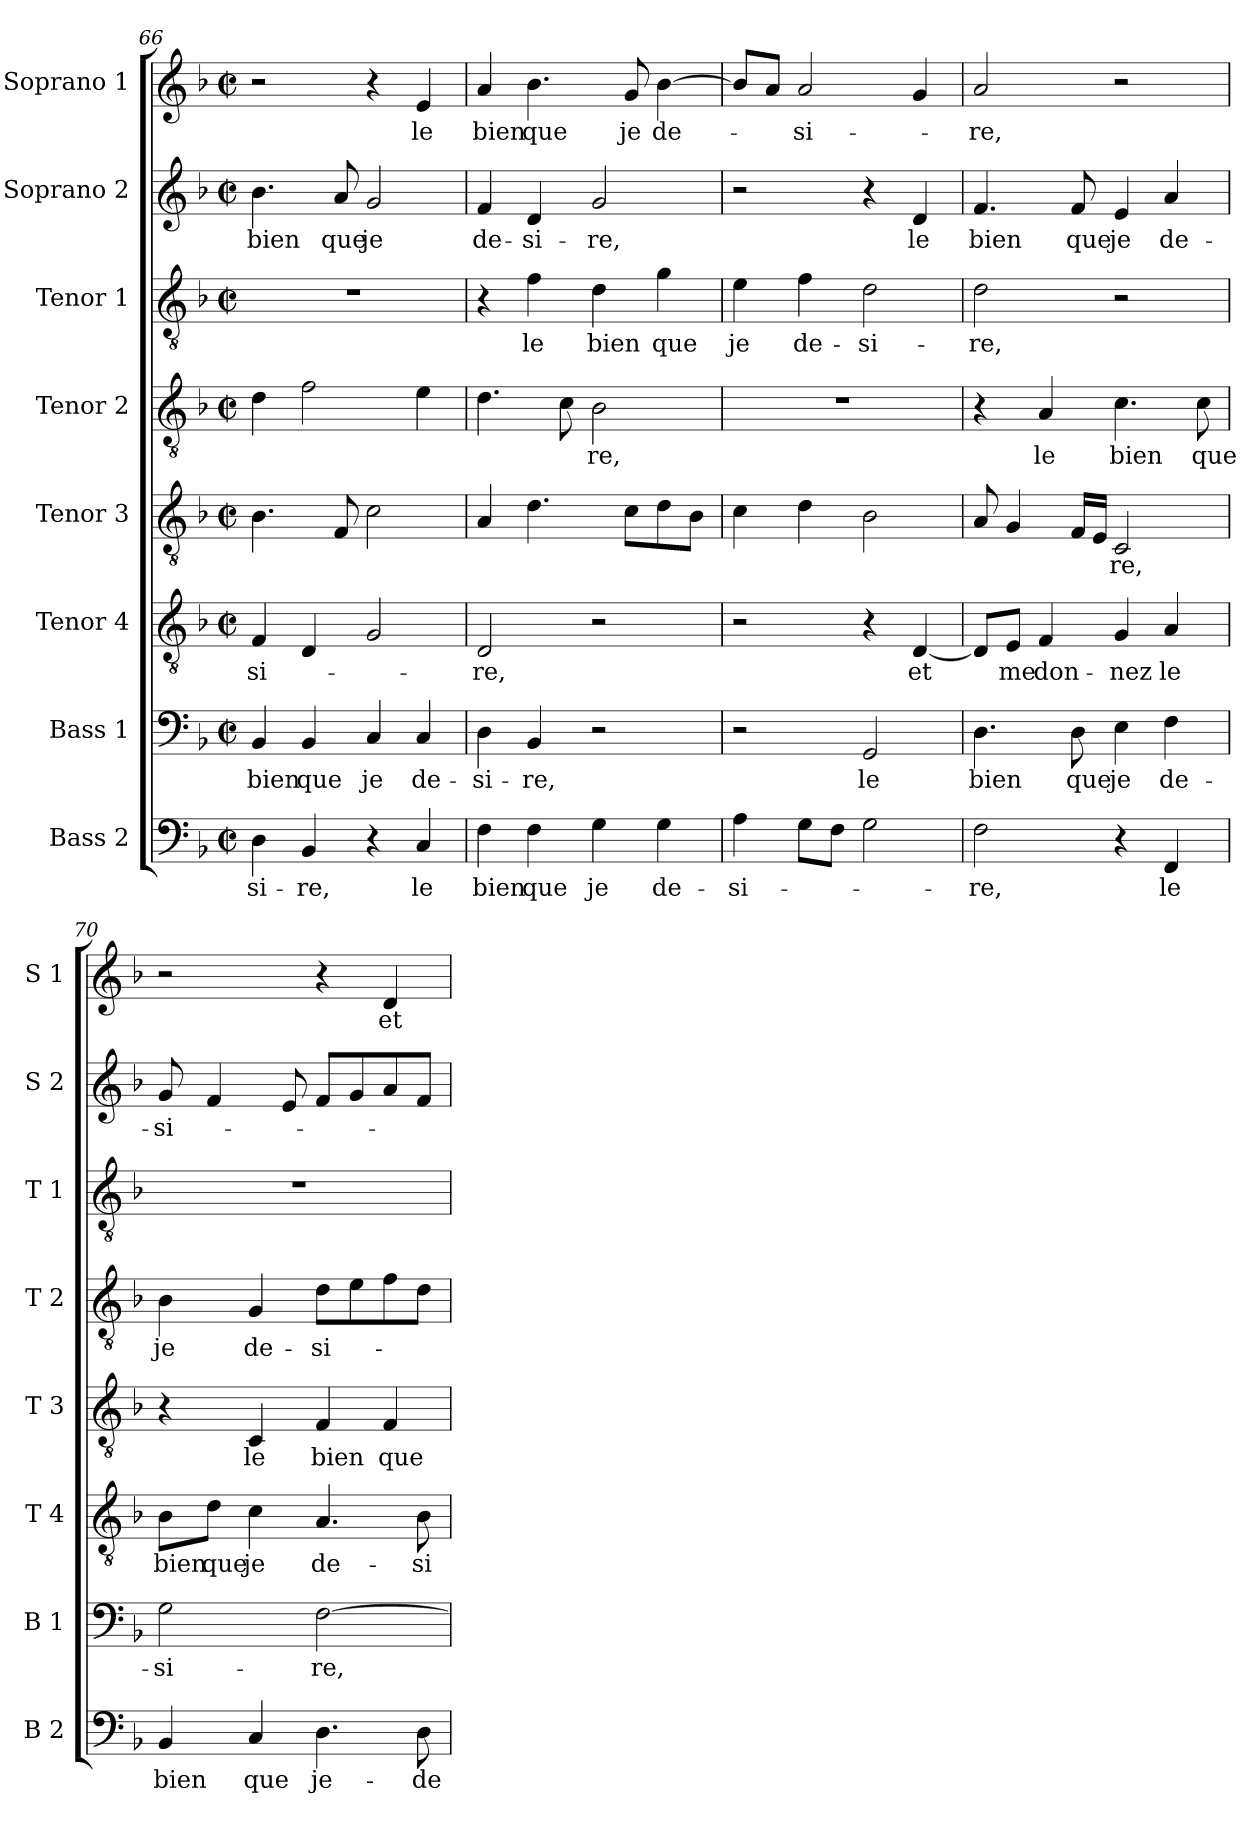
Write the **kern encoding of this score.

**kern	**text	**kern	**text	**kern	**text	**kern	**text	**kern	**text	**kern	**text	**kern	**text	**kern	**text
*part8	*part8	*part7	*part7	*part6	*part6	*part5	*part5	*part4	*part4	*part3	*part3	*part2	*part2	*part1	*part1
*staff8	*staff8	*staff7	*staff7	*staff6	*staff6	*staff5	*staff5	*staff4	*staff4	*staff3	*staff3	*staff2	*staff2	*staff1	*staff1
*I"Bass 2	*	*I"Bass 1	*	*I"Tenor 4	*	*I"Tenor 3	*	*I"Tenor 2	*	*I"Tenor 1	*	*I"Soprano 2	*	*I"Soprano 1	*
*I'B 2	*	*I'B 1	*	*I'T 4	*	*I'T 3	*	*I'T 2	*	*I'T 1	*	*I'S 2	*	*I'S 1	*
!!LO:PB:g=z
*clefF4	*	*clefF4	*	*clefGv2	*	*clefGv2	*	*clefGv2	*	*clefGv2	*	*clefG2	*	*clefG2	*
*k[b-]	*	*k[b-]	*	*k[b-]	*	*k[b-]	*	*k[b-]	*	*k[b-]	*	*k[b-]	*	*k[b-]	*
*F:	*	*F:	*	*F:	*	*F:	*	*F:	*	*F:	*	*F:	*	*F:	*
*M2/2	*	*M2/2	*	*M2/2	*	*M2/2	*	*M2/2	*	*M2/2	*	*M2/2	*	*M2/2	*
*met(c|)	*	*met(c|)	*	*met(c|)	*	*met(c|)	*	*met(c|)	*	*met(c|)	*	*met(c|)	*	*met(c|)	*
=66	=66	=66	=66	=66	=66	=66	=66	=66	=66	=66	=66	=66	=66	=66	=66
4D\	-si-	4BB-/	bien	4F/	-si-	4.B-\	.	4d\	.	1r	.	4.b-\	bien	2r	.
4BB-/	-re,	4BB-/	que	4D/	.	.	.	2f\	.	.	.	.	.	.	.
.	.	.	.	.	.	8F/	.	.	.	.	.	8a/	que	.	.
4r	.	4C/	je	2G/	.	2c\	.	.	.	.	.	2g/	je	4r	.
4C/	le	4C/	de-	.	.	.	.	4e\	.	.	.	.	.	4e/	le
=67	=67	=67	=67	=67	=67	=67	=67	=67	=67	=67	=67	=67	=67	=67	=67
4F\	bien	4D\	-si-	2D/	-re,	4A/	.	4.d\	.	4r	.	4f/	de-	4a/	bien
4F\	que	4BB-/	-re,	.	.	4.d\	.	.	.	4f\	le	4d/	-si-	4.b-\	que
.	.	.	.	.	.	.	.	8c\	.	.	.	.	.	.	.
4G\	je	2r	.	2r	.	.	.	2B-\	-re,	4d\	bien	2g/	-re,	.	.
.	.	.	.	.	.	8c\L	.	.	.	.	.	.	.	8g/	je
4G\	de-	.	.	.	.	8d\	.	.	.	4g\	que	.	.	[4b-\	de-
.	.	.	.	.	.	8B-\J	.	.	.	.	.	.	.	.	.
=68	=68	=68	=68	=68	=68	=68	=68	=68	=68	=68	=68	=68	=68	=68	=68
4A\	-si-	2r	.	2r	.	4c\	.	1r	.	4e\	je	2r	.	8b-/L]	.
.	.	.	.	.	.	.	.	.	.	.	.	.	.	8a/J	.
8G\L	.	.	.	.	.	4d\	.	.	.	4f\	de-	.	.	2a/	-si-
8F\J	.	.	.	.	.	.	.	.	.	.	.	.	.	.	.
2G\	.	2GG/	le	4r	.	2B-\	.	.	.	2d\	-si-	4r	.	.	.
.	.	.	.	[4D/	et	.	.	.	.	.	.	4d/	le	4g/	.
=69	=69	=69	=69	=69	=69	=69	=69	=69	=69	=69	=69	=69	=69	=69	=69
2F\	-re,	4.D\	bien	8D/L]	.	8A/	.	4r	.	2d\	-re,	4.f/	bien	2a/	-re,
.	.	.	.	8E/J	me	4G/	.	.	.	.	.	.	.	.	.
.	.	.	.	4F/	don-	.	.	4A/	le	.	.	.	.	.	.
.	.	8D\	que	.	.	16F/LL	.	.	.	.	.	8f/	que	.	.
.	.	.	.	.	.	16E/JJ	.	.	.	.	.	.	.	.	.
4r	.	4E\	je	4G/	-nez	2C/	-re,	4.c\	bien	2r	.	4e/	je	2r	.
4FF/	le	4F\	de-	4A/	le	.	.	.	.	.	.	4a/	de-	.	.
.	.	.	.	.	.	.	.	8c\	que	.	.	.	.	.	.
=70	=70	=70	=70	=70	=70	=70	=70	=70	=70	=70	=70	=70	=70	=70	=70
4BB-/	bien	2G\	-si-	8B-\L	bien	4r	.	4B-\	je	1r	.	8g/	-si-	2r	.
.	.	.	.	8d\J	que	.	.	.	.	.	.	4f/	.	.	.
4C/	que	.	.	4c\	je	4C/	le	4G/	de-	.	.	.	.	.	.
.	.	.	.	.	.	.	.	.	.	.	.	8e/	.	.	.
4.D\	je-	[2F\	-re,	4.A/	de-	4F/	bien	8d\L	-si-	.	.	8f/L	.	4r	.
.	.	.	.	.	.	.	.	8e\	.	.	.	8g/	.	.	.
.	.	.	.	.	.	4F/	que	8f\	.	.	.	8a/	.	4d/	et
8D\	-de-	.	.	8B-\	-si-	.	.	8d\J	.	.	.	8f/J	.	.	.
=	=	=	=	=	=	=	=	=	=	=	=	=	=	=	=
*-	*-	*-	*-	*-	*-	*-	*-	*-	*-	*-	*-	*-	*-	*-	*-
